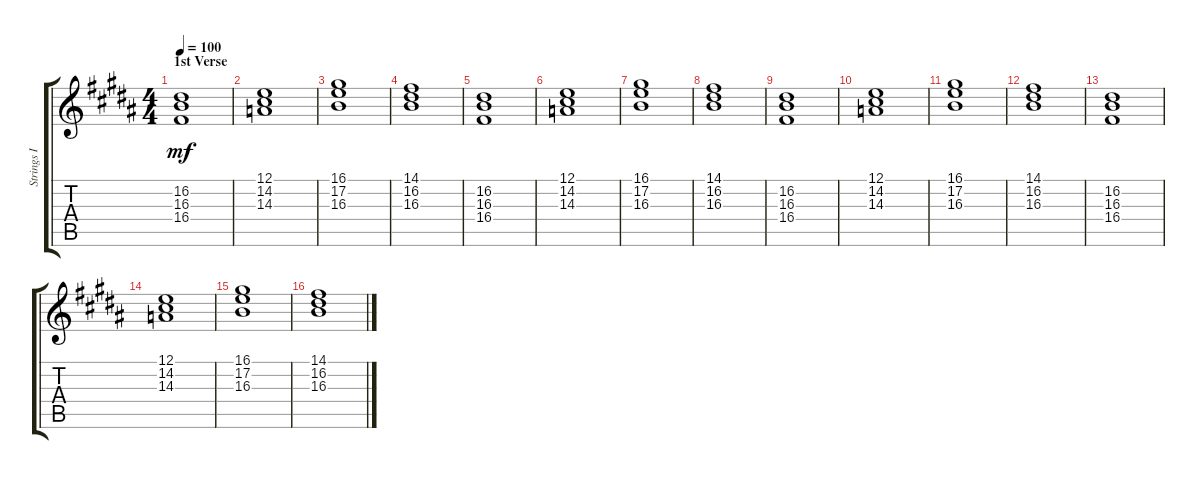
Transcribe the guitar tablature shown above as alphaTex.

\track ("Strings I" "Strings I") {instrument stringensemble2}
\staff {score tabs}
\tuning (E4 B3 G3 D3 A2 E2) {hide}
\ts (4 4)
\section ("" "1st Verse")
\tempo 100
\clef g2
\ks b
(16.2 16.3 16.4).1{dy mf volume 12} |
(12.1 14.2 14.3).1 |
(16.1 17.2 16.3).1 |
(14.1 16.2 16.3).1 |
(16.2 16.3 16.4).1 |
(12.1 14.2 14.3).1 |
(16.1 17.2 16.3).1 |
(14.1 16.2 16.3).1 |
(16.2 16.3 16.4).1{volume 14} |
(12.1 14.2 14.3).1 |
(16.1 17.2 16.3).1 |
(14.1 16.2 16.3).1 |
(16.2 16.3 16.4).1 |
(12.1 14.2 14.3).1 |
(16.1 17.2 16.3).1 |
(14.1 16.2 16.3).1
